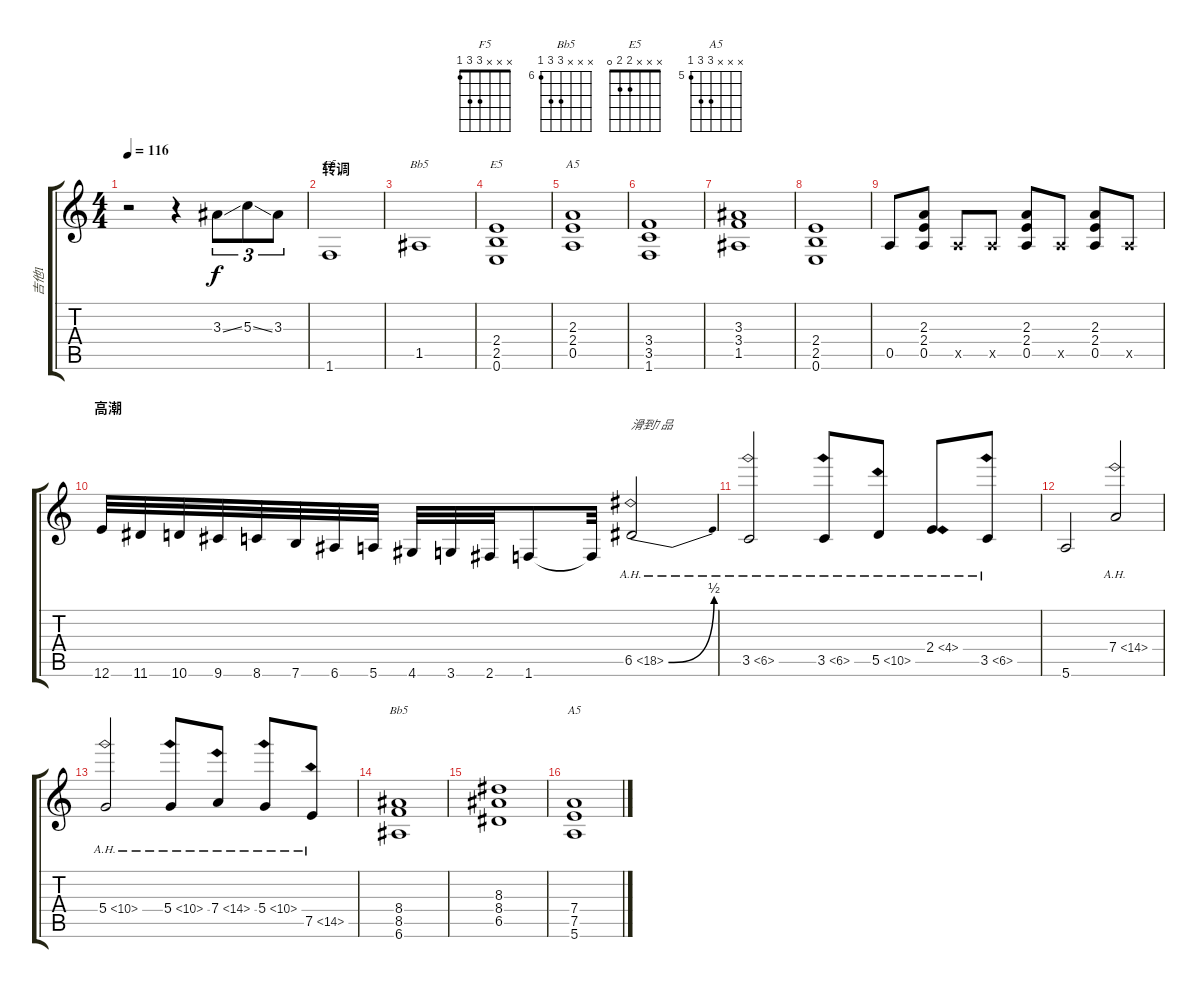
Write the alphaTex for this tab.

\track ("吉他1" "吉他1") {instrument distortionguitar}
\staff {score tabs}
\tuning (E4 B3 G3 D3 A2 E2) {hide}
\chord ("F5" x x x 3 3 1)
\chord ("Bb5" x x 3 3 1 x)
\chord ("E5" x x x 2 2 0)
\chord ("A5" x x 2 2 0 x)
\chord ("Bb5" x x x 8 8 6) {firstfret 6}
\chord ("A5" x x x 7 7 5) {firstfret 5}
\ts (4 4)
\tempo 116
\clef g2
\ks c
r.2{dy f} r.4 3.3{ss}.8{tu (3 2)} 5.3{ss}.8{tu (3 2)} 3.3.8{tu (3 2)} |
\section ("" "转调")
1.6.1{ch "F5"} |
1.5.1{ch "Bb5"} |
(2.4 2.5 0.6).1{ch "E5"} |
(2.3 2.4 0.5).1{ch "A5"} |
(3.4 3.5 1.6).1 |
(3.3 3.4 1.5).1 |
(2.4 2.5 0.6).1 |
0.5.8 (2.3 2.4 0.5).8 0.5{x}.8 0.5{x}.8 (2.3 2.4 0.5).8 0.5{x}.8 (2.3 2.4 0.5).8 0.5{x}.8 |
\section ("" "高潮")
12.6.32 11.6.32 10.6.32 9.6.32 8.6.32 7.6.32 6.6.32 5.6.32 4.6.32 3.6.32 2.6.32 1.6.8 1.6{t}.32 6.5{be (bend 0 0 60 2) ah 12}.2{txt "滑到7品"} |
3.5{ah 3}.2 3.5{ah 3}.8 5.5{ah 5}.8 2.4{ah 2}.8 3.5{ah 3}.8 |
5.6.2 7.4{ah 7}.2 |
5.4{ah 5}.2 5.4{ah 5}.8 7.4{ah 7}.8 5.4{ah 5}.8 7.5{ah 7}.8 |
(8.4 8.5 6.6).1{ch "Bb5"} |
(8.3 8.4 6.5).1 |
(7.4 7.5 5.6).1{ch "A5"}
